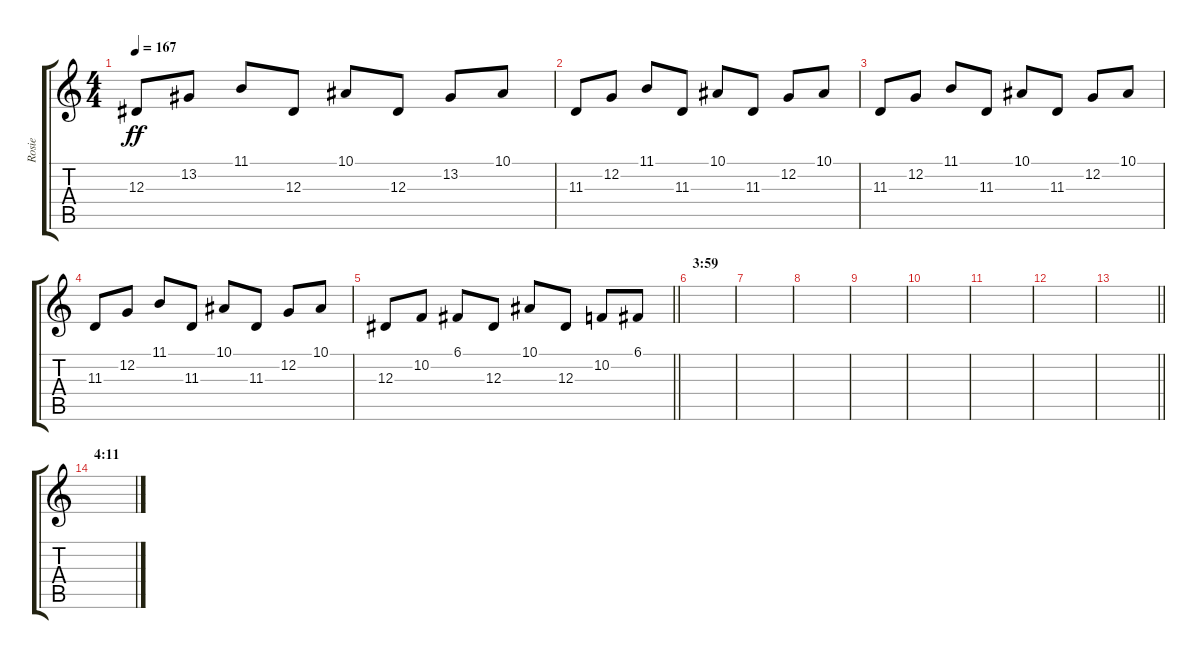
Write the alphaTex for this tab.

\track ("Rosie" "Rosie") {instrument pizzicatostrings}
\staff {score tabs}
\tuning (C4 G3 Eb3 Bb2 F2 C2) {hide}
\ts (4 4)
\tempo 167
\clef g2
\ks c
12.3.8{dy ff} 13.2.8 11.1.8 12.3.8 10.1.8 12.3.8 13.2.8 10.1.8 |
11.3.8 12.2.8 11.1.8 11.3.8 10.1.8 11.3.8 12.2.8 10.1.8 |
11.3.8 12.2.8 11.1.8 11.3.8 10.1.8 11.3.8 12.2.8 10.1.8 |
11.3.8 12.2.8 11.1.8 11.3.8 10.1.8 11.3.8 12.2.8 10.1.8 |
\barLineRight lightlight
12.3.8 10.2.8 6.1.8 12.3.8 10.1.8 12.3.8 10.2.8 6.1.8 |
\section ("" "3:59")
|
|
|
|
|
|
|
\barLineRight lightlight
|
\section ("" "4:11")
